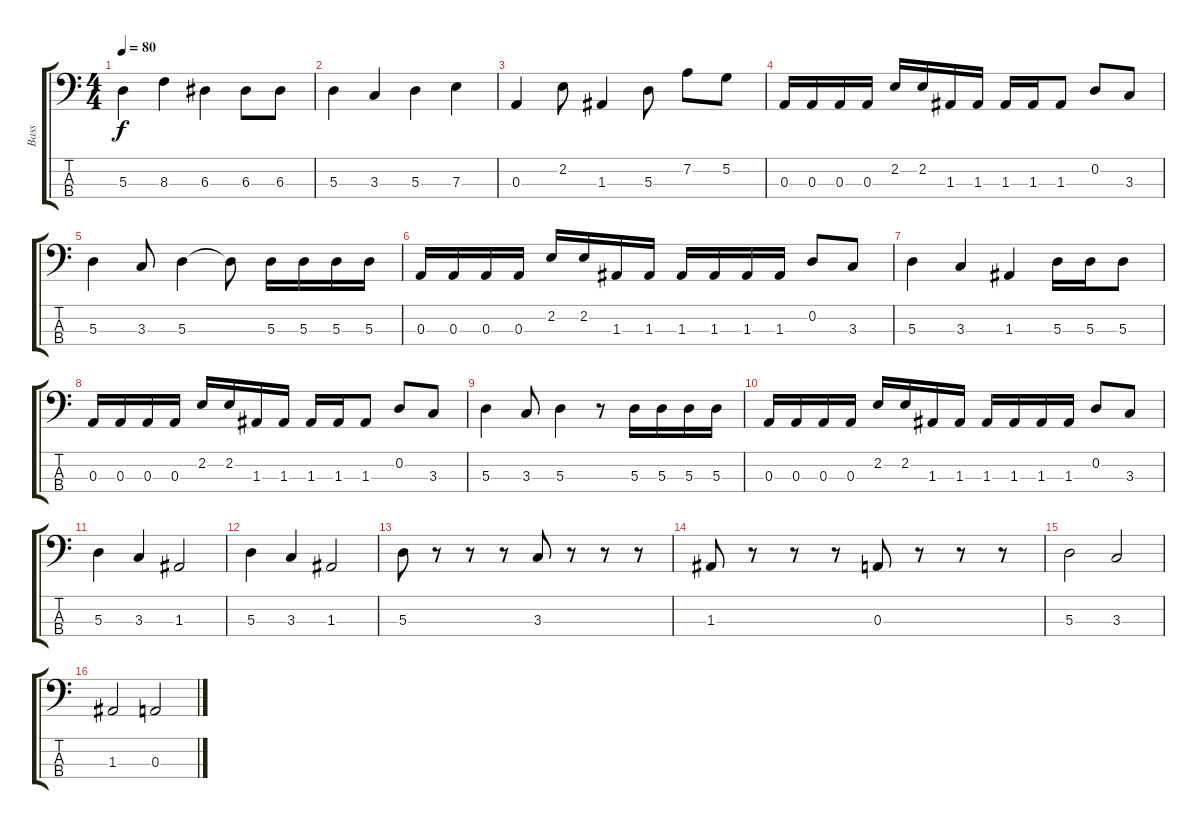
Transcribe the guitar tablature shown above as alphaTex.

\track ("Bass" "Bass") {instrument electricbasspick}
\staff {score tabs}
\tuning (G2 D2 A1 E1) {hide}
\ts (4 4)
\tempo 80
\clef f4
\ks c
5.3.4{dy f} 8.3.4 6.3.4 6.3.8 6.3.8 |
5.3.4 3.3.4 5.3.4 7.3.4 |
0.3.4 2.2.8 1.3.4 5.3.8 7.2.8 5.2.8 |
0.3.16 0.3.16 0.3.16 0.3.16 2.2.16 2.2.16 1.3.16 1.3.16 1.3.16 1.3.16 1.3.8 0.2.8 3.3.8 |
5.3.4 3.3.8 5.3.4 5.3{t}.8 5.3.16 5.3.16 5.3.16 5.3.16 |
0.3.16 0.3.16 0.3.16 0.3.16 2.2.16 2.2.16 1.3.16 1.3.16 1.3.16 1.3.16 1.3.16 1.3.16 0.2.8 3.3.8 |
5.3.4 3.3.4 1.3.4 5.3.16 5.3.16 5.3.8 |
0.3.16 0.3.16 0.3.16 0.3.16 2.2.16 2.2.16 1.3.16 1.3.16 1.3.16 1.3.16 1.3.8 0.2.8 3.3.8 |
5.3.4 3.3.8 5.3.4 r.8 5.3.16 5.3.16 5.3.16 5.3.16 |
0.3.16 0.3.16 0.3.16 0.3.16 2.2.16 2.2.16 1.3.16 1.3.16 1.3.16 1.3.16 1.3.16 1.3.16 0.2.8 3.3.8 |
5.3.4 3.3.4 1.3.2 |
5.3.4 3.3.4 1.3.2 |
5.3.8 r.8 r.8 r.8 3.3.8 r.8 r.8 r.8 |
1.3.8 r.8 r.8 r.8 0.3.8 r.8 r.8 r.8 |
5.3.2 3.3.2 |
1.3.2 0.3.2
